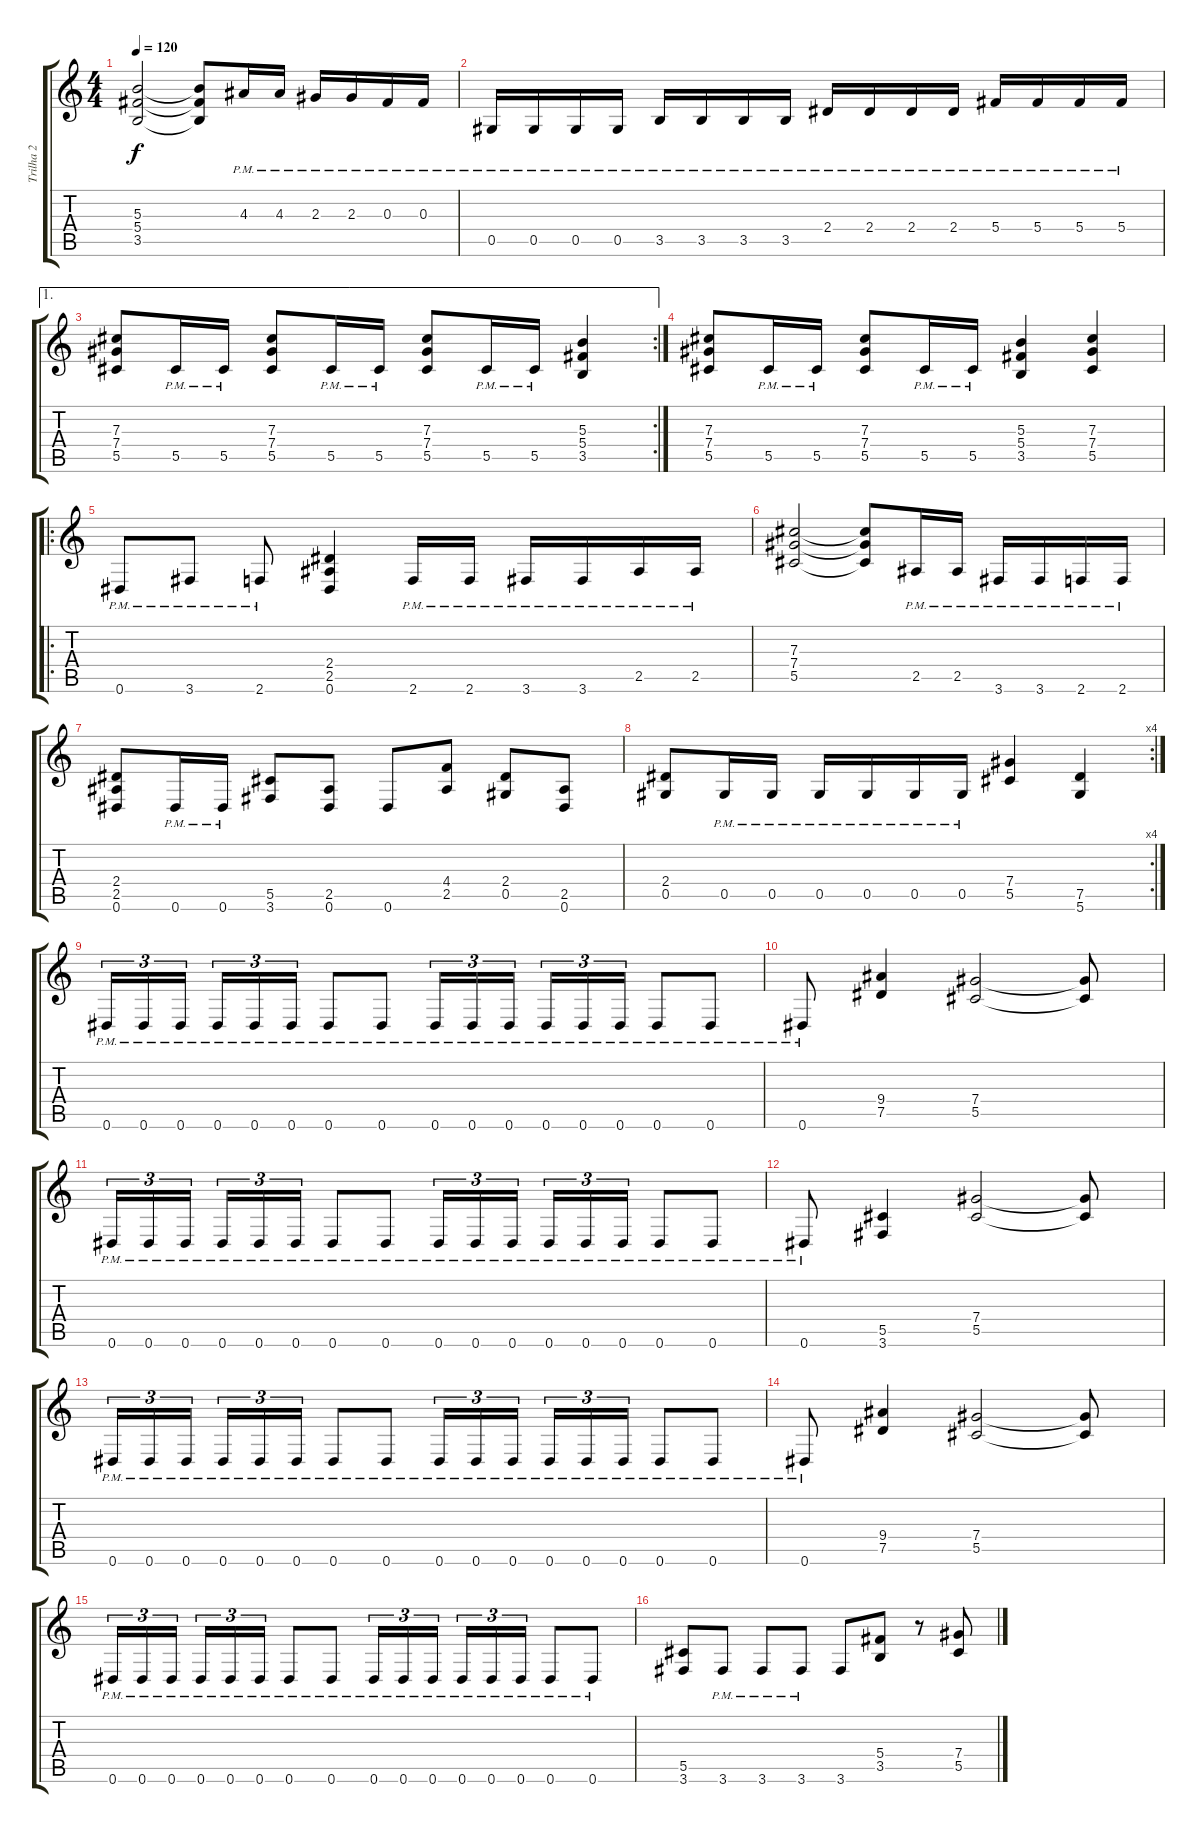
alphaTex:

\track ("Trilha 2" "Trilha 2") {instrument distortionguitar}
\staff {score tabs}
\tuning (Eb4 Bb3 Gb3 Db3 Ab2 Eb2) {hide}
\ts (4 4)
\tempo 120
\clef g2
\ks c
(5.3 5.4 3.5).2{dy f} (5.3{t} 5.4{t} 3.5{t}).8 4.3{pm}.16 4.3{pm}.16 2.3{pm}.16 2.3{pm}.16 0.3{pm}.16 0.3{pm}.16 |
0.5{pm}.16 0.5{pm}.16 0.5{pm}.16 0.5{pm}.16 3.5{pm}.16 3.5{pm}.16 3.5{pm}.16 3.5{pm}.16 2.4{pm}.16 2.4{pm}.16 2.4{pm}.16 2.4{pm}.16 5.4{pm}.16 5.4{pm}.16 5.4{pm}.16 5.4{pm}.16 |
\ae 1
\rc 2
(7.3 7.4 5.5).8 5.5{pm}.16 5.5{pm}.16 (7.3 7.4 5.5).8 5.5{pm}.16 5.5{pm}.16 (7.3 7.4 5.5).8 5.5{pm}.16 5.5{pm}.16 (5.3 5.4 3.5).4 |
(7.3 7.4 5.5).8 5.5{pm}.16 5.5{pm}.16 (7.3 7.4 5.5).8 5.5{pm}.16 5.5{pm}.16 (5.3 5.4 3.5).4 (7.3 7.4 5.5).4 |
\ro
0.6{pm}.8 3.6{pm}.8 2.6{pm}.8 (2.4 2.5 0.6).4 2.6{pm}.16 2.6{pm}.16 3.6{pm}.16 3.6{pm}.16 2.5{pm}.16 2.5{pm}.16 |
(7.3 7.4 5.5).2 (7.3{t} 7.4{t} 5.5{t}).8 2.5{pm}.16 2.5{pm}.16 3.6{pm}.16 3.6{pm}.16 2.6{pm}.16 2.6{pm}.16 |
(2.4 2.5 0.6).8 0.6{pm}.16 0.6{pm}.16 (5.5 3.6).8 (2.5 0.6).8 0.6.8 (4.4 2.5).8 (2.4 0.5).8 (2.5 0.6).8 |
\rc 4
(2.4 0.5).8 0.5{pm}.16 0.5{pm}.16 0.5{pm}.16 0.5{pm}.16 0.5{pm}.16 0.5{pm}.16 (7.4 5.5).4 (7.5 5.6).4 |
0.6{pm}.16{tu (3 2)} 0.6{pm}.16{tu (3 2)} 0.6{pm}.16{tu (3 2)} 0.6{pm}.16{tu (3 2)} 0.6{pm}.16{tu (3 2)} 0.6{pm}.16{tu (3 2)} 0.6{pm}.8 0.6{pm}.8 0.6{pm}.16{tu (3 2)} 0.6{pm}.16{tu (3 2)} 0.6{pm}.16{tu (3 2)} 0.6{pm}.16{tu (3 2)} 0.6{pm}.16{tu (3 2)} 0.6{pm}.16{tu (3 2)} 0.6{pm}.8 0.6{pm}.8 |
0.6{pm}.8 (9.4 7.5).4 (7.4 5.5).2 (7.4{t} 5.5{t}).8 |
0.6{pm}.16{tu (3 2)} 0.6{pm}.16{tu (3 2)} 0.6{pm}.16{tu (3 2)} 0.6{pm}.16{tu (3 2)} 0.6{pm}.16{tu (3 2)} 0.6{pm}.16{tu (3 2)} 0.6{pm}.8 0.6{pm}.8 0.6{pm}.16{tu (3 2)} 0.6{pm}.16{tu (3 2)} 0.6{pm}.16{tu (3 2)} 0.6{pm}.16{tu (3 2)} 0.6{pm}.16{tu (3 2)} 0.6{pm}.16{tu (3 2)} 0.6{pm}.8 0.6{pm}.8 |
0.6{pm}.8 (5.5 3.6).4 (7.4 5.5).2 (7.4{t} 5.5{t}).8 |
0.6{pm}.16{tu (3 2)} 0.6{pm}.16{tu (3 2)} 0.6{pm}.16{tu (3 2)} 0.6{pm}.16{tu (3 2)} 0.6{pm}.16{tu (3 2)} 0.6{pm}.16{tu (3 2)} 0.6{pm}.8 0.6{pm}.8 0.6{pm}.16{tu (3 2)} 0.6{pm}.16{tu (3 2)} 0.6{pm}.16{tu (3 2)} 0.6{pm}.16{tu (3 2)} 0.6{pm}.16{tu (3 2)} 0.6{pm}.16{tu (3 2)} 0.6{pm}.8 0.6{pm}.8 |
0.6{pm}.8 (9.4 7.5).4 (7.4 5.5).2 (7.4{t} 5.5{t}).8 |
0.6{pm}.16{tu (3 2)} 0.6{pm}.16{tu (3 2)} 0.6{pm}.16{tu (3 2)} 0.6{pm}.16{tu (3 2)} 0.6{pm}.16{tu (3 2)} 0.6{pm}.16{tu (3 2)} 0.6{pm}.8 0.6{pm}.8 0.6{pm}.16{tu (3 2)} 0.6{pm}.16{tu (3 2)} 0.6{pm}.16{tu (3 2)} 0.6{pm}.16{tu (3 2)} 0.6{pm}.16{tu (3 2)} 0.6{pm}.16{tu (3 2)} 0.6{pm}.8 0.6{pm}.8 |
(5.5 3.6).8 3.6{pm}.8 3.6{pm}.8 3.6{pm}.8 3.6.8 (5.4 3.5).8 r.8 (7.4 5.5).8
